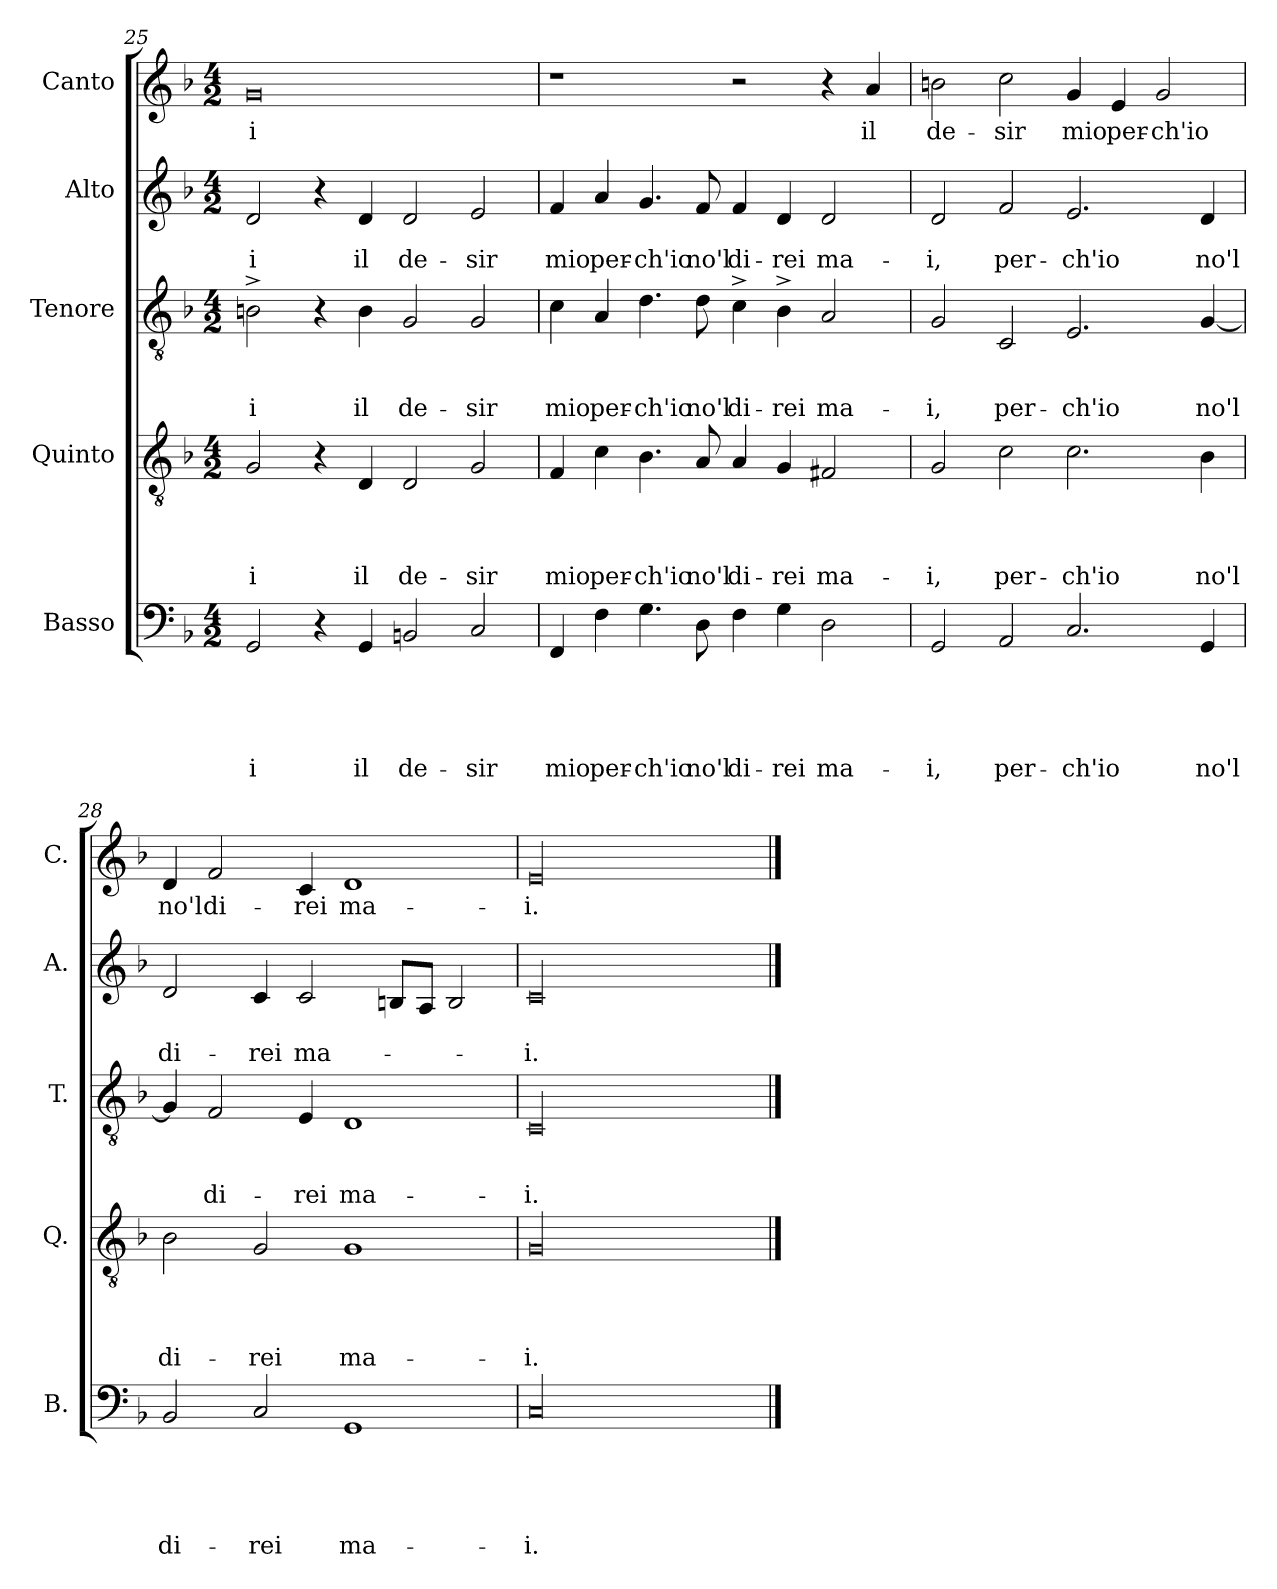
**kern	**text	**text	**text	**text	**text	**kern	**text	**text	**text	**text	**kern	**text	**text	**text	**kern	**text	**text	**kern	**text
*part5	*part5	*part5	*part5	*part5	*part5	*part4	*part4	*part4	*part4	*part4	*part3	*part3	*part3	*part3	*part2	*part2	*part2	*part1	*part1
*staff5	*staff5	*staff5	*staff5	*staff5	*staff5	*staff4	*staff4	*staff4	*staff4	*staff4	*staff3	*staff3	*staff3	*staff3	*staff2	*staff2	*staff2	*staff1	*staff1
*I"Basso	*	*	*	*	*	*I"Quinto	*	*	*	*	*I"Tenore	*	*	*	*I"Alto	*	*	*I"Canto	*
*I'B.	*	*	*	*	*	*I'Q.	*	*	*	*	*I'T.	*	*	*	*I'A.	*	*	*I'C.	*
*clefF4	*	*	*	*	*	*clefGv2	*	*	*	*	*clefGv2	*	*	*	*clefG2	*	*	*clefG2	*
*k[b-]	*	*	*	*	*	*k[b-]	*	*	*	*	*k[b-]	*	*	*	*k[b-]	*	*	*k[b-]	*
*F:	*	*	*	*	*	*F:	*	*	*	*	*F:	*	*	*	*F:	*	*	*F:	*
*M4/2	*	*	*	*	*	*M4/2	*	*	*	*	*M4/2	*	*	*	*M4/2	*	*	*M4/2	*
=25	=25	=25	=25	=25	=25	=25	=25	=25	=25	=25	=25	=25	=25	=25	=25	=25	=25	=25	=25
!	!	!	!	!	!LO:LY:b	!	!	!	!	!LO:LY:b	!	!	!	!LO:LY:b	!	!	!LO:LY:b	!	!LO:LY:b:rj
2GG/	.	.	.	.	-i	2G/	.	.	.	-i	2Bn^>\	.	.	-i	2d/	.	-i	0g	-i
4r	.	.	.	.	.	4r	.	.	.	.	4r	.	.	.	4r	.	.	.	.
!	!	!	!	!	!LO:LY:b	!	!	!	!	!LO:LY:b	!	!	!	!LO:LY:b	!	!	!LO:LY:b	!	!
4GG/	.	.	.	.	il	4D/	.	.	.	il	4B\	.	.	il	4d/	.	il	.	.
!	!	!	!	!	!LO:LY:b	!	!	!	!	!LO:LY:b	!	!	!	!LO:LY:b	!	!	!LO:LY:b	!	!
2BBn/	.	.	.	.	de-	2D/	.	.	.	de-	2G/	.	.	de-	2d/	.	de-	.	.
!	!	!	!	!	!LO:LY:b	!	!	!	!	!LO:LY:b	!	!	!	!LO:LY:b	!	!	!LO:LY:b	!	!
2C/	.	.	.	.	-sir	2G/	.	.	.	-sir	2G/	.	.	-sir	2e/	.	-sir	.	.
=26	=26	=26	=26	=26	=26	=26	=26	=26	=26	=26	=26	=26	=26	=26	=26	=26	=26	=26	=26
!	!	!	!	!	!LO:LY:b	!	!	!	!	!LO:LY:b	!	!	!	!LO:LY:b	!	!	!LO:LY:b	!	!
4FF/	.	.	.	.	mio	4F/	.	.	.	mio	4c\	.	.	mio	4f/	.	mio	1r	.
!	!	!	!	!	!LO:LY:b	!	!	!	!	!LO:LY:b	!	!	!	!LO:LY:b	!	!	!LO:LY:b	!	!
4F\	.	.	.	.	per-	4c\	.	.	.	per-	4A/	.	.	per-	4a/	.	per-	.	.
!	!	!	!	!	!LO:LY:b	!	!	!	!	!LO:LY:b	!	!	!	!LO:LY:b	!	!	!LO:LY:b	!	!
4.G\	.	.	.	.	-ch'io	4.B-\	.	.	.	-ch'io	4.d\	.	.	-ch'io	4.g/	.	-ch'io	.	.
!	!	!	!	!	!LO:LY:b	!	!	!	!	!LO:LY:b	!	!	!	!LO:LY:b	!	!	!LO:LY:b	!	!
8D\	.	.	.	.	no'l	8A/	.	.	.	no'l	8d\	.	.	no'l	8f/	.	no'l	.	.
!	!	!	!	!	!LO:LY:b	!	!	!	!	!LO:LY:b	!	!	!	!LO:LY:b	!	!	!LO:LY:b	!	!
4F\	.	.	.	.	di-	4A/	.	.	.	di-	4c^>\	.	.	di-	4f/	.	di-	2r	.
!	!	!	!	!	!LO:LY:b	!	!	!	!	!LO:LY:b	!	!	!	!LO:LY:b	!	!	!LO:LY:b	!	!
4G\	.	.	.	.	-rei	4G/	.	.	.	-rei	4B-^>\	.	.	-rei	4d/	.	-rei	.	.
!	!	!	!	!	!LO:LY:b	!	!	!	!	!LO:LY:b	!	!	!	!LO:LY:b	!	!	!LO:LY:b	!	!
2D\	.	.	.	.	ma-	2F#X/	.	.	.	ma-	2A/	.	.	ma-	2d/	.	ma-	4r	.
!	!	!	!	!	!	!	!	!	!	!	!	!	!	!	!	!	!	!	!LO:LY:b
.	.	.	.	.	.	.	.	.	.	.	.	.	.	.	.	.	.	4a/	il
!!LO:LB:g=z
=27	=27	=27	=27	=27	=27	=27	=27	=27	=27	=27	=27	=27	=27	=27	=27	=27	=27	=27	=27
!	!	!	!	!	!LO:LY:b	!	!	!	!	!LO:LY:b	!	!	!	!LO:LY:b	!	!	!LO:LY:b	!	!LO:LY:b
2GG/	.	.	.	.	-i,	2G/	.	.	.	-i,	2G/	.	.	-i,	2d/	.	-i,	2bn\	de-
!	!	!	!	!	!LO:LY:b	!	!	!	!	!LO:LY:b	!	!	!	!LO:LY:b	!	!	!LO:LY:b	!	!LO:LY:b
2AA/	.	.	.	.	per-	2c\	.	.	.	per-	2C/	.	.	per-	2f/	.	per-	2cc\	-sir
!	!	!	!	!	!LO:LY:b	!	!	!	!	!LO:LY:b	!	!	!	!LO:LY:b	!	!	!LO:LY:b	!	!LO:LY:b
2.C/	.	.	.	.	-ch'io	2.c\	.	.	.	-ch'io	2.E/	.	.	-ch'io	2.e/	.	-ch'io	4g/	mio
!	!	!	!	!	!	!	!	!	!	!	!	!	!	!	!	!	!	!	!LO:LY:b
.	.	.	.	.	.	.	.	.	.	.	.	.	.	.	.	.	.	4e/	per-
!	!	!	!	!	!	!	!	!	!	!	!	!	!	!	!	!	!	!	!LO:LY:b
.	.	.	.	.	.	.	.	.	.	.	.	.	.	.	.	.	.	2g/	-ch'io
!	!	!	!	!	!LO:LY:b	!	!	!	!	!LO:LY:b	!	!	!	!LO:LY:b	!	!	!LO:LY:b	!	!
4GG/	.	.	.	.	no'l	4B-\	.	.	.	no'l	[<4G/	.	.	no'l	4d/	.	no'l	.	.
=28	=28	=28	=28	=28	=28	=28	=28	=28	=28	=28	=28	=28	=28	=28	=28	=28	=28	=28	=28
!	!	!	!	!	!LO:LY:b	!	!	!	!	!LO:LY:b	!	!	!	!	!	!	!LO:LY:b	!	!LO:LY:b
2BB-/	.	.	.	.	di-	2B-\	.	.	.	di-	4G/]	.	.	.	2d/	.	di-	4d/	no'l
!	!	!	!	!	!	!	!	!	!	!	!	!	!	!LO:LY:b	!	!	!	!	!LO:LY:b
.	.	.	.	.	.	.	.	.	.	.	2F/	.	.	di-	.	.	.	2f/	di-
!	!	!	!	!	!LO:LY:b	!	!	!	!	!LO:LY:b	!	!	!	!	!	!	!LO:LY:b	!	!
2C/	.	.	.	.	-rei	2G/	.	.	.	-rei	.	.	.	.	4c/	.	-rei	.	.
!	!	!	!	!	!	!	!	!	!	!	!	!	!	!LO:LY:b	!	!	!LO:LY:b	!	!LO:LY:b
.	.	.	.	.	.	.	.	.	.	.	4E/	.	.	-rei	2c/	.	ma-	4c/	-rei
!	!	!	!	!	!LO:LY:b	!	!	!	!	!LO:LY:b	!	!	!	!LO:LY:b	!	!	!	!	!LO:LY:b
1GG	.	.	.	.	ma-	1G	.	.	.	ma-	1D	.	.	ma-	.	.	.	1d	ma-
.	.	.	.	.	.	.	.	.	.	.	.	.	.	.	8Bn/L	.	.	.	.
.	.	.	.	.	.	.	.	.	.	.	.	.	.	.	8A/J	.	.	.	.
.	.	.	.	.	.	.	.	.	.	.	.	.	.	.	2B/	.	.	.	.
=29	=29	=29	=29	=29	=29	=29	=29	=29	=29	=29	=29	=29	=29	=29	=29	=29	=29	=29	=29
!	!	!	!	!	!LO:LY:b:rj	!	!	!	!	!LO:LY:b:rj	!	!	!	!LO:LY:b:rj	!	!	!LO:LY:b:rj	!	!LO:LY:b:rj
00C	.	.	.	.	-i.	00G	.	.	.	-i.	00C	.	.	-i.	00c	.	-i.	00e	-i.
==	==	==	==	==	==	==	==	==	==	==	==	==	==	==	==	==	==	==	==
*-	*-	*-	*-	*-	*-	*-	*-	*-	*-	*-	*-	*-	*-	*-	*-	*-	*-	*-	*-
